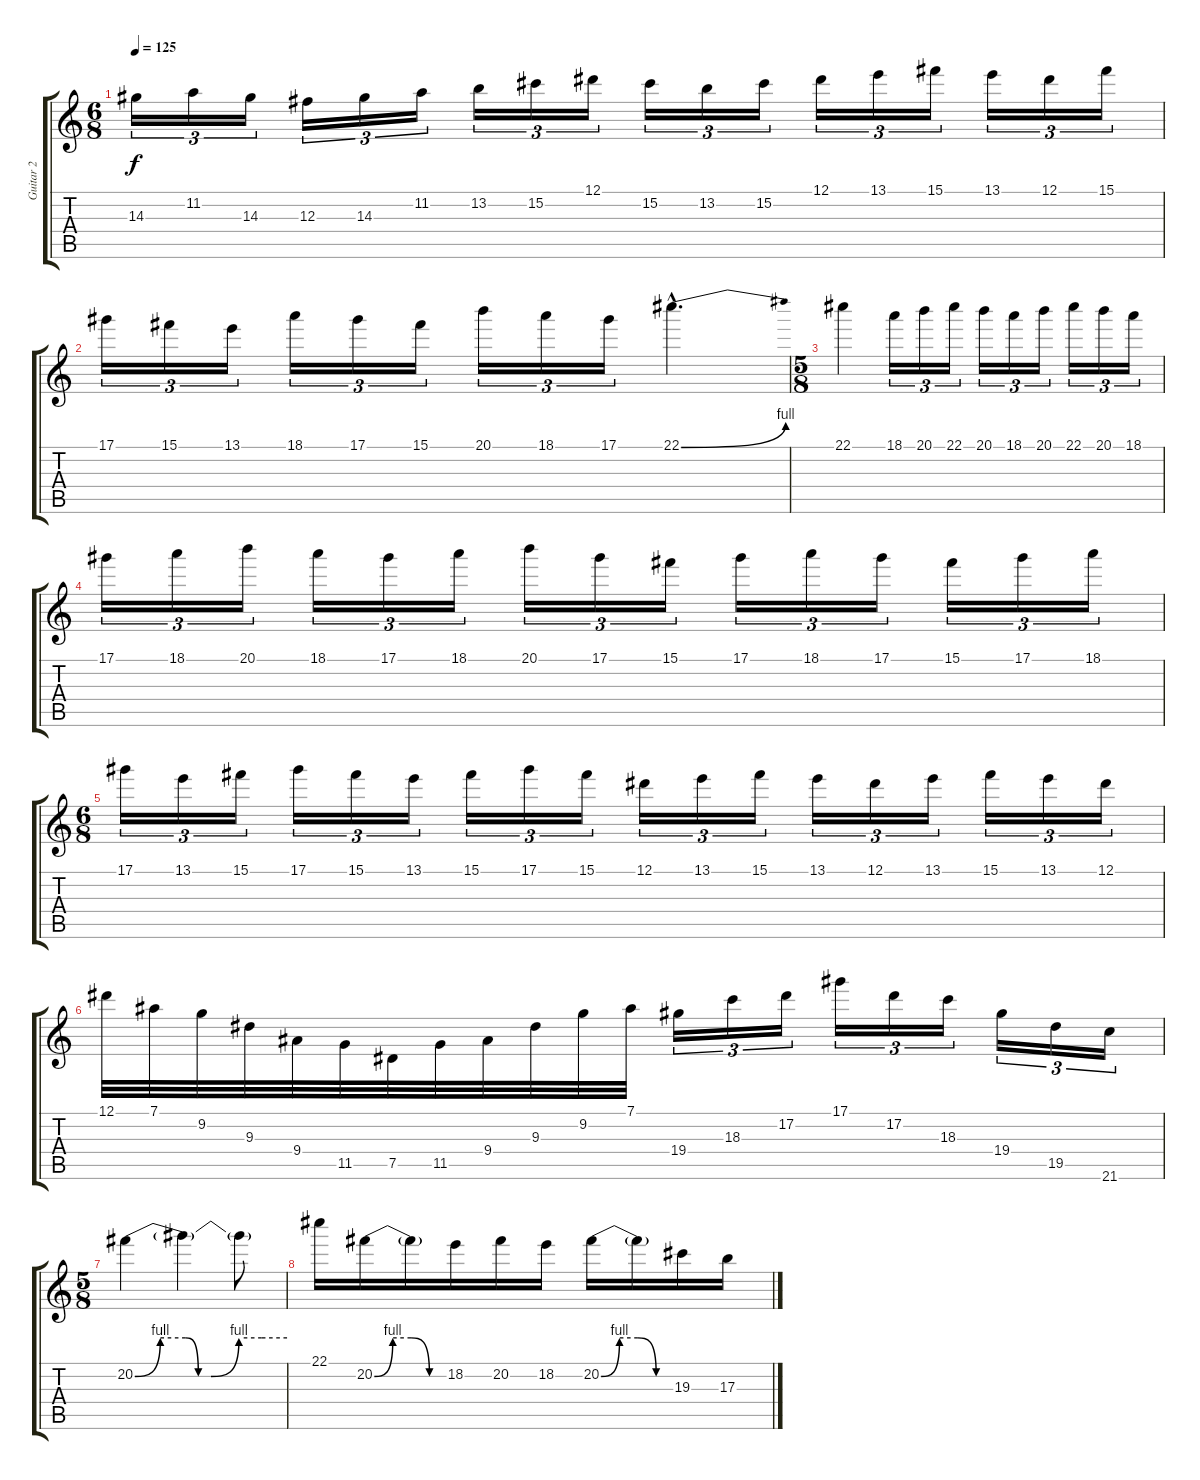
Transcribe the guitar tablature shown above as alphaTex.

\track ("Guitar 2" "Guitar 2") {instrument overdrivenguitar}
\staff {score tabs}
\tuning (Eb4 Bb3 Gb3 Db3 Ab2 Eb2) {hide}
\ts (6 8)
\tempo 125
\clef g2
\ks c
14.3.16{tu (3 2) dy f} 11.2.16{tu (3 2)} 14.3.16{tu (3 2)} 12.3.16{tu (3 2)} 14.3.16{tu (3 2)} 11.2.16{tu (3 2)} 13.2.16{tu (3 2)} 15.2.16{tu (3 2)} 12.1.16{tu (3 2)} 15.2.16{tu (3 2)} 13.2.16{tu (3 2)} 15.2.16{tu (3 2)} 12.1.16{tu (3 2)} 13.1.16{tu (3 2)} 15.1.16{tu (3 2)} 13.1.16{tu (3 2)} 12.1.16{tu (3 2)} 15.1.16{tu (3 2)} |
17.1.16{tu (3 2)} 15.1.16{tu (3 2)} 13.1.16{tu (3 2)} 18.1.16{tu (3 2)} 17.1.16{tu (3 2)} 15.1.16{tu (3 2)} 20.1.16{tu (3 2)} 18.1.16{tu (3 2)} 17.1.16{tu (3 2)} 22.1{be (bend 0 0 60 4) hac}.4{d} |
\ts (5 8)
22.1.4 18.1.16{tu (3 2)} 20.1.16{tu (3 2)} 22.1.16{tu (3 2)} 20.1.16{tu (3 2)} 18.1.16{tu (3 2)} 20.1.16{tu (3 2)} 22.1.16{tu (3 2)} 20.1.16{tu (3 2)} 18.1.16{tu (3 2)} |
17.1.16{tu (3 2)} 18.1.16{tu (3 2)} 20.1.16{tu (3 2)} 18.1.16{tu (3 2)} 17.1.16{tu (3 2)} 18.1.16{tu (3 2)} 20.1.16{tu (3 2)} 17.1.16{tu (3 2)} 15.1.16{tu (3 2)} 17.1.16{tu (3 2)} 18.1.16{tu (3 2)} 17.1.16{tu (3 2)} 15.1.16{tu (3 2)} 17.1.16{tu (3 2)} 18.1.16{tu (3 2)} |
\ts (6 8)
17.1.16{tu (3 2)} 13.1.16{tu (3 2)} 15.1.16{tu (3 2)} 17.1.16{tu (3 2)} 15.1.16{tu (3 2)} 13.1.16{tu (3 2)} 15.1.16{tu (3 2)} 17.1.16{tu (3 2)} 15.1.16{tu (3 2)} 12.1.16{tu (3 2)} 13.1.16{tu (3 2)} 15.1.16{tu (3 2)} 13.1.16{tu (3 2)} 12.1.16{tu (3 2)} 13.1.16{tu (3 2)} 15.1.16{tu (3 2)} 13.1.16{tu (3 2)} 12.1.16{tu (3 2)} |
12.1.32 7.1.32 9.2.32 9.3.32 9.4.32 11.5.32 7.5.32 11.5.32 9.4.32 9.3.32 9.2.32 7.1.32 19.4.16{tu (3 2)} 18.3.16{tu (3 2)} 17.2.16{tu (3 2)} 17.1.16{tu (3 2)} 17.2.16{tu (3 2)} 18.3.16{tu (3 2)} 19.4.16{tu (3 2)} 19.5.16{tu (3 2)} 21.6.16{tu (3 2)} |
\ts (5 8)
20.2{be (custom 0 0 10 4 20 4 25 0 30 0 41 4 50 4 60 4)}.4 20.2{t}.4 20.2{t}.8 |
22.1.16 20.2{be (custom 0 0 15 4 30 4 45 0 60 0)}.16 20.2{t}.16 18.2.16 20.2.16 18.2.16 20.2{be (custom 0 0 15 4 30 4 45 0 60 0)}.16 20.2{t}.16 19.3.16 17.3.16
